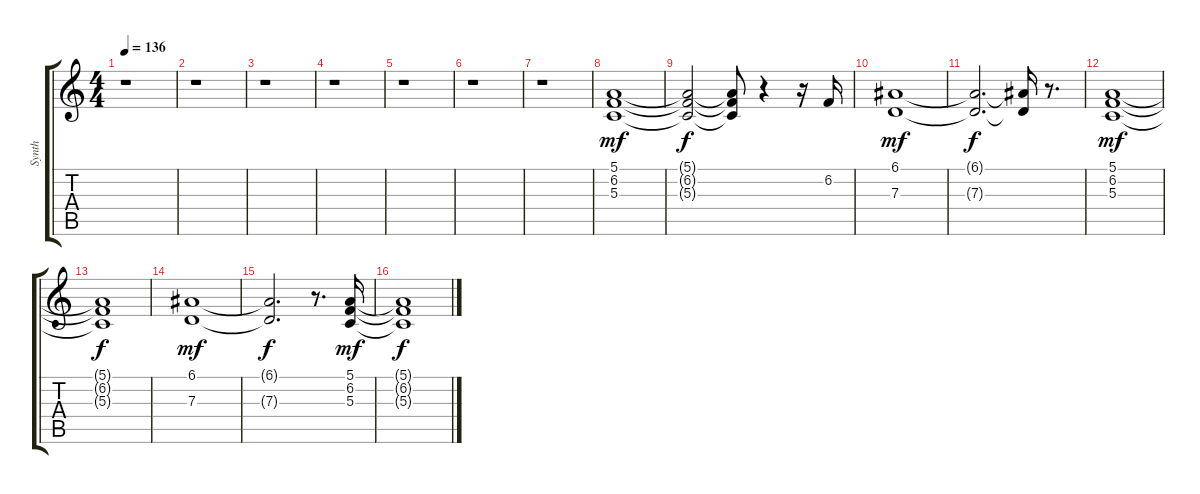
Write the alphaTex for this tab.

\track ("Synth" "Synth") {instrument stringensemble2}
\staff {score tabs}
\tuning (E4 B3 G3 D3 A2 E2) {hide}
\ts (4 4)
\tempo 136
\clef g2
\ks c
r.1{dy f} |
r.1 |
r.1 |
r.1 |
r.1 |
r.1 |
r.1 |
(5.1 6.2 5.3).1{dy mf} |
(5.1{t} 6.2{t} 5.3{t}).2{dy f} (5.1{t} 6.2{t} 5.3{t}).8 r.4 r.16 6.2.16 |
(6.1 7.3).1{dy mf} |
(6.1{t} 7.3{t}).2{d dy f} (6.1{t} 7.3{t}).16 r.8{d} |
(5.1 6.2 5.3).1{dy mf} |
(5.1{t} 6.2{t} 5.3{t}).1{dy f} |
(6.1 7.3).1{dy mf} |
(6.1{t} 7.3{t}).2{d dy f} r.8{d} (5.1 6.2 5.3).16{dy mf volume 11} |
(5.1{t} 6.2{t} 5.3{t}).1{dy f}
